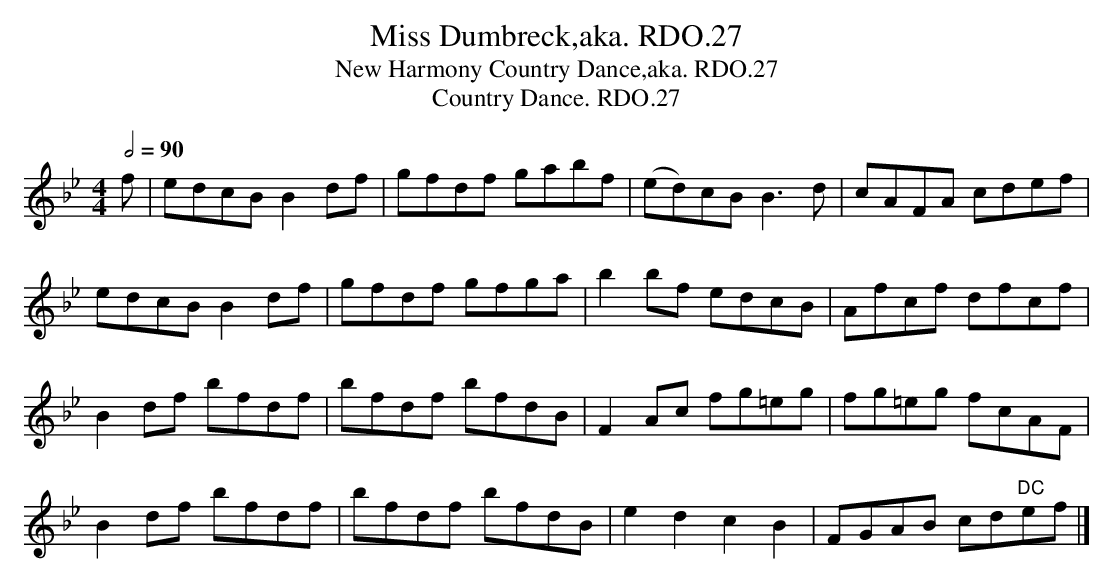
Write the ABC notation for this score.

X:1
T:Miss Dumbreck,aka. RDO.27
T:New Harmony Country Dance,aka. RDO.27
T:Country Dance. RDO.27
M:4/4
L:1/8
Q:1/2=90
K:Bb
f|edcB B2df|gfdf gabf|(ed)cBB3d|cAFA cdef|
edcBB2df|gfdf gfga|b2bf edcB|Afcf dfcf|
B2 df bfdf|bfdf bfdB|F2 Ac fg=eg|fg=eg fcAF|
B2df bfdf|bfdf bfdB|e2d2c2B2|FGAB cd"DC"ef|]
